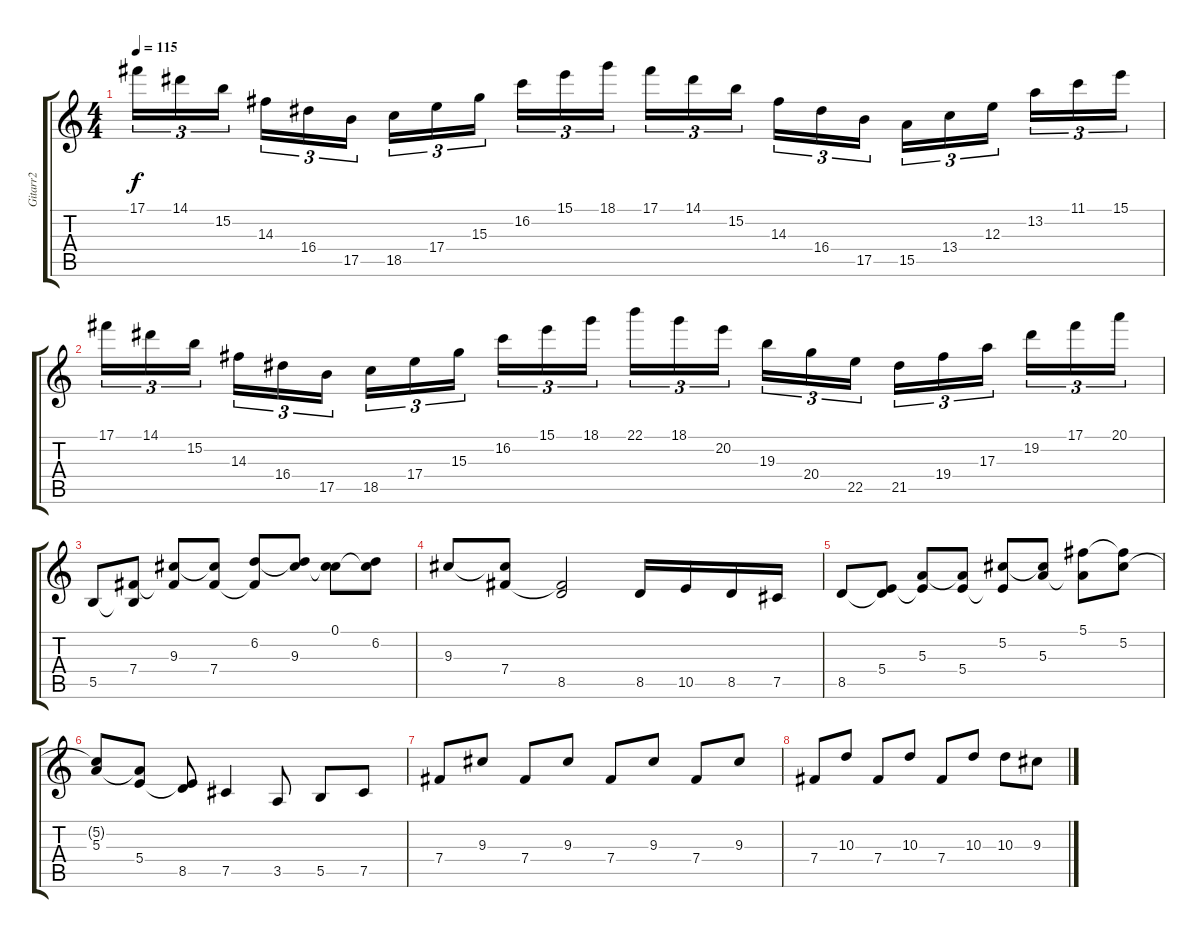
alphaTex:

\track ("Gitarr2" "Gitarr2") {instrument distortionguitar}
\staff {score tabs}
\tuning (Db4 Ab3 E3 B2 Gb2 B1) {hide}
\ts (4 4)
\tempo 115
\clef g2
\ks c
17.1.16{tu (3 2) dy f} 14.1.16{tu (3 2)} 15.2.16{tu (3 2) beam splitsecondary} 14.3.16{tu (3 2)} 16.4.16{tu (3 2)} 17.5.16{tu (3 2)} 18.5.16{tu (3 2)} 17.4.16{tu (3 2)} 15.3.16{tu (3 2) beam splitsecondary} 16.2.16{tu (3 2)} 15.1.16{tu (3 2)} 18.1.16{tu (3 2)} 17.1.16{tu (3 2)} 14.1.16{tu (3 2)} 15.2.16{tu (3 2) beam splitsecondary} 14.3.16{tu (3 2)} 16.4.16{tu (3 2)} 17.5.16{tu (3 2)} 15.5.16{tu (3 2)} 13.4.16{tu (3 2)} 12.3.16{tu (3 2) beam splitsecondary} 13.2.16{tu (3 2)} 11.1.16{tu (3 2)} 15.1.16{tu (3 2)} |
17.1.16{tu (3 2)} 14.1.16{tu (3 2)} 15.2.16{tu (3 2) beam splitsecondary} 14.3.16{tu (3 2)} 16.4.16{tu (3 2)} 17.5.16{tu (3 2)} 18.5.16{tu (3 2)} 17.4.16{tu (3 2)} 15.3.16{tu (3 2) beam splitsecondary} 16.2.16{tu (3 2)} 15.1.16{tu (3 2)} 18.1.16{tu (3 2)} 22.1.16{tu (3 2)} 18.1.16{tu (3 2)} 20.2.16{tu (3 2) beam splitsecondary} 19.3.16{tu (3 2)} 20.4.16{tu (3 2)} 22.5.16{tu (3 2)} 21.5.16{tu (3 2)} 19.4.16{tu (3 2)} 17.3.16{tu (3 2) beam splitsecondary} 19.2.16{tu (3 2)} 17.1.16{tu (3 2)} 20.1.16{tu (3 2)} |
5.5.8 (7.4 5.5{t}).8 (9.3 7.4{t}).8 (9.3{t} 7.4).8 (6.2 7.4{t}).8 (6.2{t} 9.3).8 (0.1 9.3{t}).8 (0.1{t} 6.2).8 |
9.3.8 (9.3{t} 7.4).8 (7.4{t} 8.5).2 8.5.16 10.5.16 8.5.16 7.5.16 |
8.5.8 (5.4 8.5{t}).8 (5.3 5.4{t}).8 (5.3{t} 5.4).8 (5.2 5.4{t}).8 (5.2{t} 5.3).8 (5.1 5.3{t}).8 (5.1{t} 5.2).8 |
(5.2{t} 5.3).8 (5.3{t} 5.4).8 (5.4{t} 8.5).8 7.5.4 3.5.8 5.5.8 7.5.8 |
7.4.8 9.3.8 7.4.8 9.3.8 7.4.8 9.3.8 7.4.8 9.3.8 |
7.4.8 10.3.8 7.4.8 10.3.8 7.4.8 10.3.8 10.3.8 9.3.8
